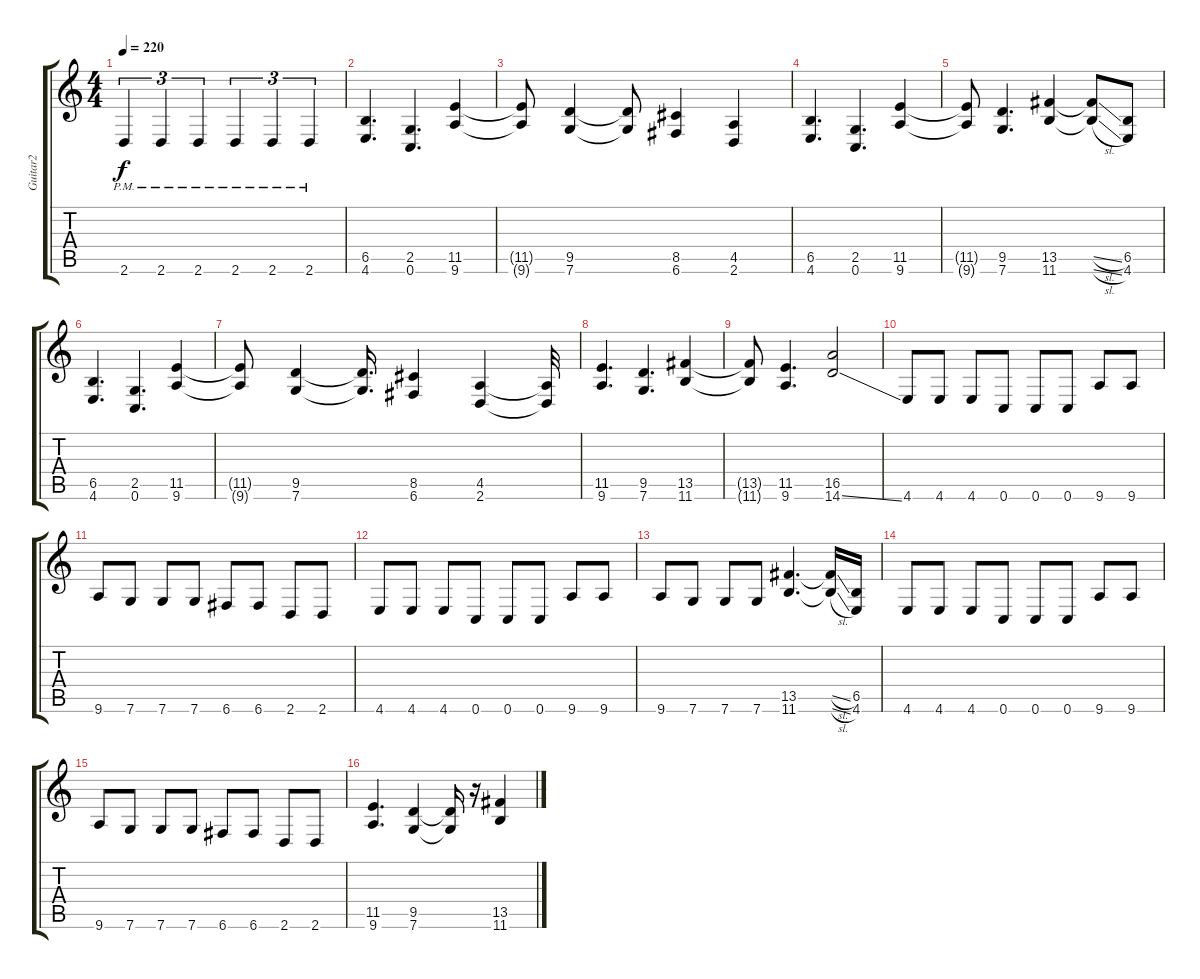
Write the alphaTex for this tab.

\track ("Guitar2" "Guitar2") {instrument distortionguitar}
\staff {score tabs}
\tuning (C4 G3 Eb3 Bb2 F2 C2) {hide}
\ts (4 4)
\tempo 220
\clef g2
\ks c
2.6{pm}.4{tu (3 2) dy f} 2.6{pm}.4{tu (3 2)} 2.6{pm}.4{tu (3 2)} 2.6{pm}.4{tu (3 2)} 2.6{pm}.4{tu (3 2)} 2.6{pm}.4{tu (3 2)} |
(6.5 4.6).4{d} (2.5 0.6).4{d} (11.5 9.6).4 |
(11.5{t} 9.6{t}).8 (9.5 7.6).4 (9.5{t} 7.6{t}).8 (8.5 6.6).4 (4.5 2.6).4 |
(6.5 4.6).4{d} (2.5 0.6).4{d} (11.5 9.6).4 |
(11.5{t} 9.6{t}).8 (9.5 7.6).4{d} (13.5 11.6).4 (13.5{sl t} 11.6{sl t}).8 (6.5 4.6).8 |
(6.5 4.6).4{d} (2.5 0.6).4{d} (11.5 9.6).4 |
(11.5{t} 9.6{t}).8 (9.5 7.6).4 (9.5{t} 7.6{t}).16{d} (8.5 6.6).4 (4.5 2.6).4 (4.5{t} 2.6{t}).32 |
(11.5 9.6).4{d} (9.5 7.6).4{d} (13.5 11.6).4 |
(13.5{t} 11.6{t}).8 (11.5 9.6).4{d} (16.5 14.6{ss}).2 |
4.6.8 4.6.8 4.6.8 0.6.8 0.6.8 0.6.8 9.6.8 9.6.8 |
9.6.8 7.6.8 7.6.8 7.6.8 6.6.8 6.6.8 2.6.8 2.6.8 |
4.6.8 4.6.8 4.6.8 0.6.8 0.6.8 0.6.8 9.6.8 9.6.8 |
9.6.8 7.6.8 7.6.8 7.6.8 (13.5 11.6).4{d} (13.5{sl t} 11.6{sl t}).16 (6.5 4.6).16 |
4.6.8 4.6.8 4.6.8 0.6.8 0.6.8 0.6.8 9.6.8 9.6.8 |
9.6.8 7.6.8 7.6.8 7.6.8 6.6.8 6.6.8 2.6.8 2.6.8 |
(11.5 9.6).4{d} (9.5 7.6).4 (9.5{t} 7.6{t}).16 r.16 (13.5 11.6).4
